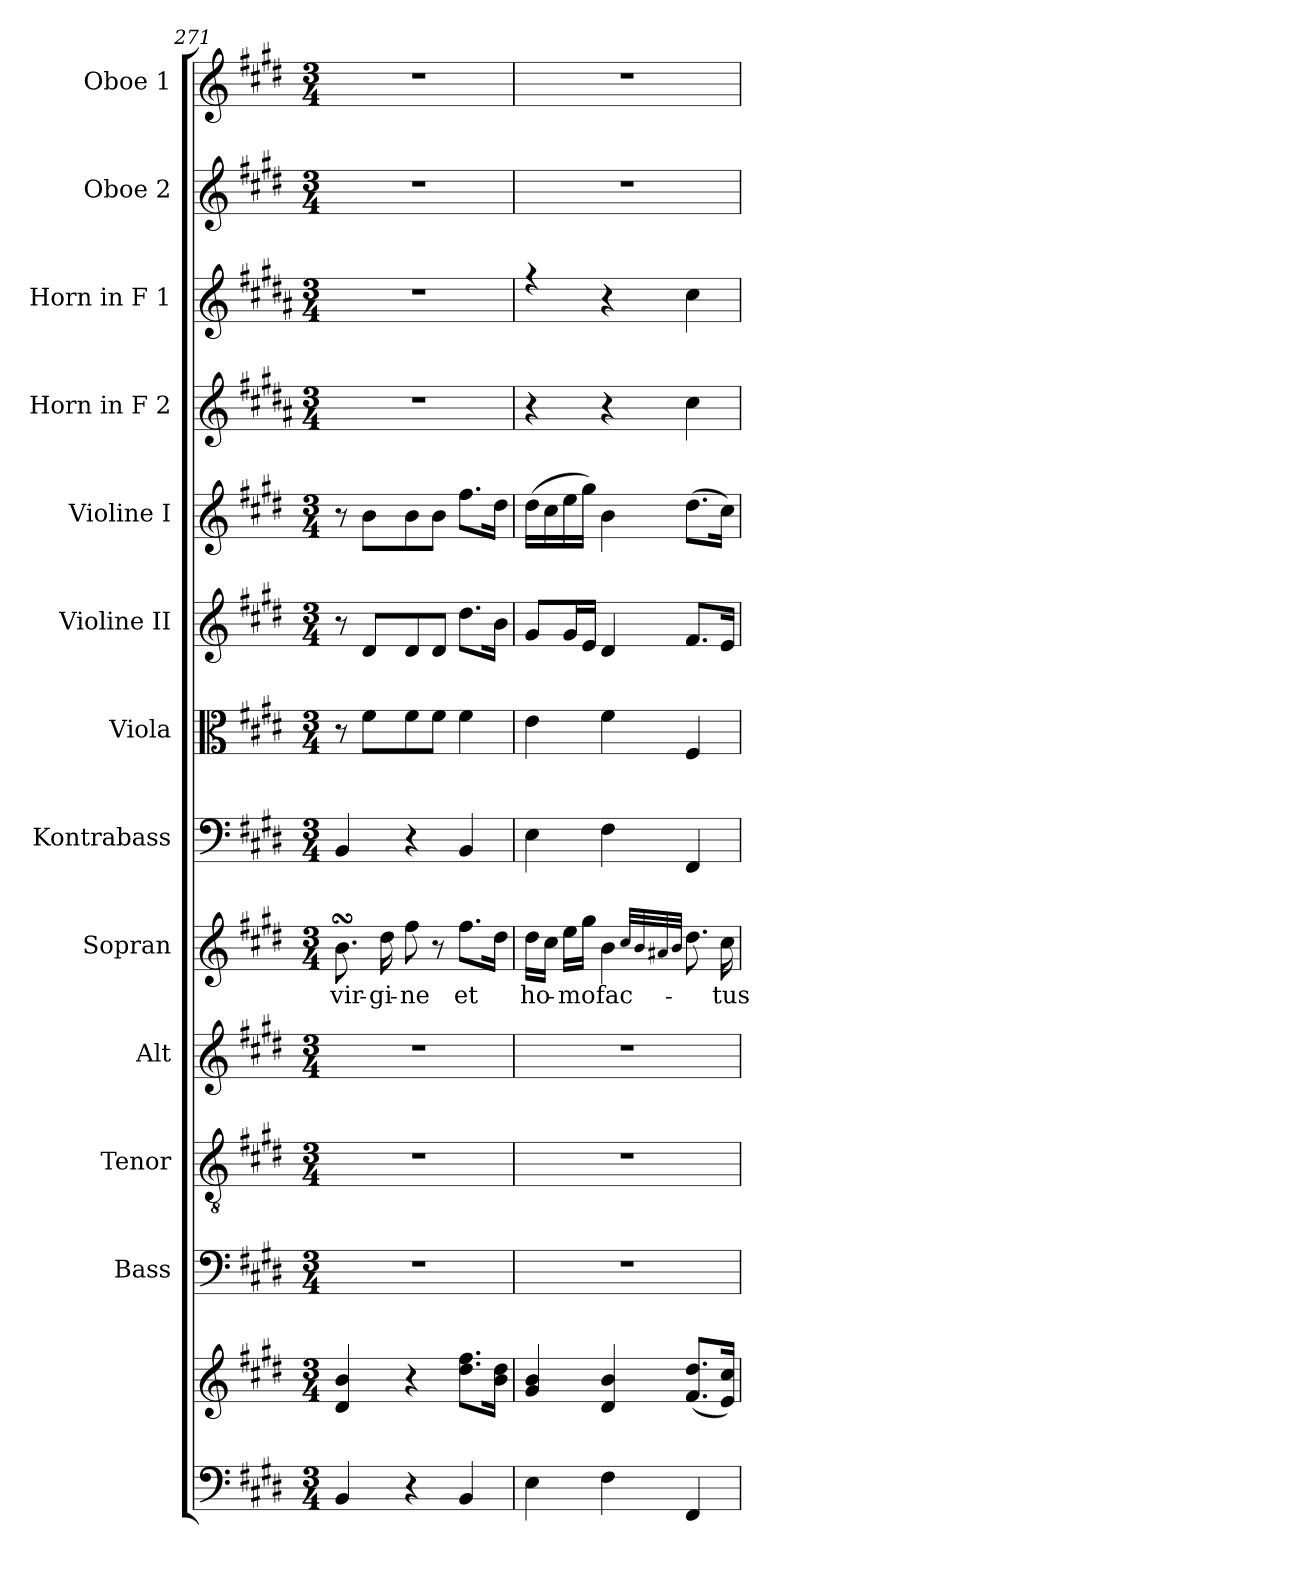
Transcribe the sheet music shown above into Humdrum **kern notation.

**kern	**kern	**kern	**kern	**kern	**kern	**text	**kern	**kern	**kern	**kern	**kern	**kern	**kern	**kern
*part13	*part13	*part12	*part11	*part10	*part9	*part9	*part8	*part7	*part6	*part5	*part4	*part3	*part2	*part1
*staff14	*staff13	*staff12	*staff11	*staff10	*staff9	*staff9	*staff8	*staff7	*staff6	*staff5	*staff4	*staff3	*staff2	*staff1
*	*	*I"Bass	*I"Tenor	*I"Alt	*I"Sopran	*	*I"Kontrabass	*I"Viola	*I"Violine II	*I"Violine I	*I"Horn in F 2	*I"Horn in F 1	*I"Oboe 2	*I"Oboe 1
*	*	*I'B.	*I'T.	*I'A.	*I'S.	*	*I'Kb.	*I'Vla.	*I'Vl. II	*I'Vl. I	*	*	*I'Ob.. 2	*I'Ob. 1
*clefF4	*clefG2	*clefF4	*clefGv2	*clefG2	*clefG2	*	*clefF4	*clefC3	*clefG2	*clefG2	*clefG2	*clefG2	*clefG2	*clefG2
*	*	*	*	*	*	*	*ITrd7c12	*	*	*	*ITrd4c7	*ITrd4c7	*	*
*k[f#c#g#d#]	*k[f#c#g#d#]	*k[f#c#g#d#]	*k[f#c#g#d#]	*k[f#c#g#d#]	*k[f#c#g#d#]	*	*k[f#c#g#d#]	*k[f#c#g#d#]	*k[f#c#g#d#]	*k[f#c#g#d#]	*k[f#c#g#d#]	*k[f#c#g#d#]	*k[f#c#g#d#]	*k[f#c#g#d#]
*E:	*E:	*E:	*E:	*E:	*E:	*	*E:	*E:	*E:	*E:	*E:	*E:	*E:	*E:
*M3/4	*M3/4	*M3/4	*M3/4	*M3/4	*M3/4	*	*M3/4	*M3/4	*M3/4	*M3/4	*M3/4	*M3/4	*M3/4	*M3/4
=271	=271	=271	=271	=271	=271	=271	=271	=271	=271	=271	=271	=271	=271	=271
!	!	!	!	!	!	!LO:LY:b	!	!	!	!	!	!	!	!
4BB/	4d#/ 4b/	2.r	2.r	2.r	8.bsSSS\	vir-	4BBB/	8r	8r	8r	2.r	2.r	2.r	2.r
.	.	.	.	.	.	.	.	8f#\L	8d#/L	8b\L	.	.	.	.
!	!	!	!	!	!	!LO:LY:b	!	!	!	!	!	!	!	!
.	.	.	.	.	16dd#\	-gi-	.	.	.	.	.	.	.	.
!	!	!	!	!	!	!LO:LY:b	!	!	!	!	!	!	!	!
4r	4r	.	.	.	8ff#\	-ne	4r	8f#\	8d#/	8b\	.	.	.	.
.	.	.	.	.	8r	.	.	8f#\J	8d#/J	8b\J	.	.	.	.
!	!	!	!	!	!	!LO:LY:b	!	!	!	!	!	!	!	!
4BB/	8.dd#\ 8.ff#\L	.	.	.	8.ff#\L	et	4BBB/	4f#\	8.dd#\L	8.ff#\L	.	.	.	.
.	16b\ 16dd#\Jk	.	.	.	16dd#\Jk	.	.	.	16b\Jk	16dd#\Jk	.	.	.	.
=272	=272	=272	=272	=272	=272	=272	=272	=272	=272	=272	=272	=272	=272	=272
!	!	!	!	!	!	!LO:LY:b	!	!	!	!	!	!	!	!
4E\	4g#/ 4b/	2.r	2.r	2.r	16dd#\LL	ho-	4EE\	4e\	8g#/L	(>16dd#\LL	4r	4rff	2.r	2.r
.	.	.	.	.	16cc#\JJ	.	.	.	.	16cc#\	.	.	.	.
!	!	!	!	!	!	!LO:LY:b	!	!	!	!	!	!	!	!
.	.	.	.	.	16ee\LL	-mo	.	.	16g#/L	16ee\	.	.	.	.
.	.	.	.	.	16gg#\JJ	.	.	.	16e/JJ	16gg#\JJ)	.	.	.	.
!	!	!	!	!	!	!LO:LY:b	!	!	!	!	!	!	!	!
4F#\	4d#/ 4b/	.	.	.	4b\	fac-	4FF#\	4f#\	4d#/	4b\	4r	4r	.	.
.	.	.	.	.	32qcc#/LLL	.	.	.	.	.	.	.	.	.
.	.	.	.	.	32qb/	.	.	.	.	.	.	.	.	.
.	.	.	.	.	32qa#X/	.	.	.	.	.	.	.	.	.
.	.	.	.	.	32qb/JJJ	.	.	.	.	.	.	.	.	.
4FF#/	(<8.f#/ 8.dd#/L	.	.	.	8.dd#\	.	4FFF#/	4F#/	8.f#/L	(>8.dd#\L	4f#\	4f#\	.	.
!	!	!	!	!	!	!LO:LY:b	!	!	!	!	!	!	!	!
.	16e/ 16cc#/Jk)	.	.	.	16cc#\	-tus	.	.	16e/Jk	16cc#\Jk)	.	.	.	.
=	=	=	=	=	=	=	=	=	=	=	=	=	=	=
*-	*-	*-	*-	*-	*-	*-	*-	*-	*-	*-	*-	*-	*-	*-
